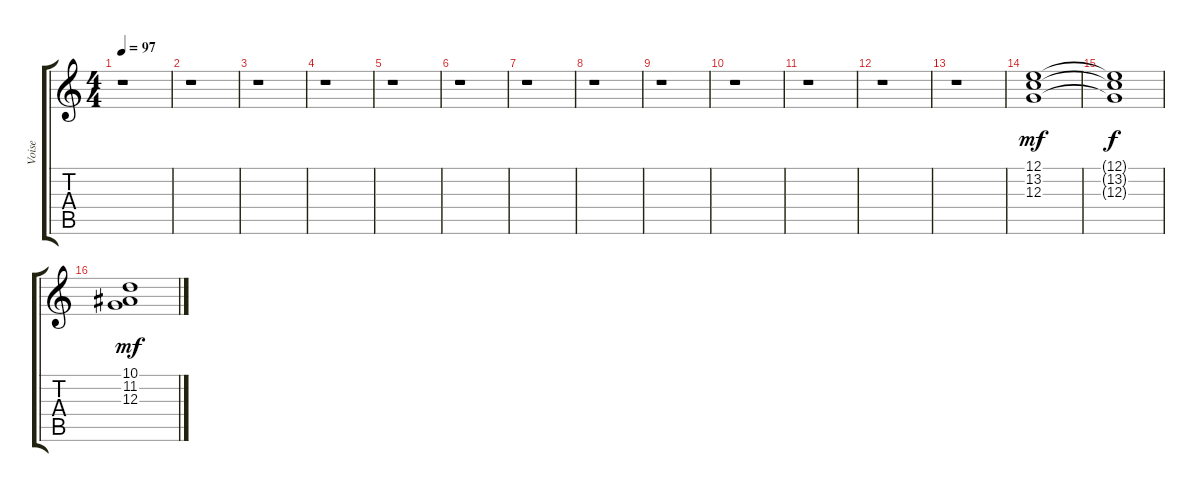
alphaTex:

\track ("Voise" "Voise") {instrument voiceoohs}
\staff {score tabs}
\tuning (E4 B3 G3 D3 A2 E2) {hide}
\ts (4 4)
\tempo 97
\clef g2
\ks c
r.1{dy mf} |
r.1 |
r.1 |
r.1 |
r.1 |
r.1 |
r.1 |
r.1 |
r.1 |
r.1 |
r.1 |
r.1 |
r.1 |
(12.1 13.2 12.3).1 |
(12.1{t} 13.2{t} 12.3{t}).1{dy f} |
(10.1 11.2 12.3).1{dy mf}
